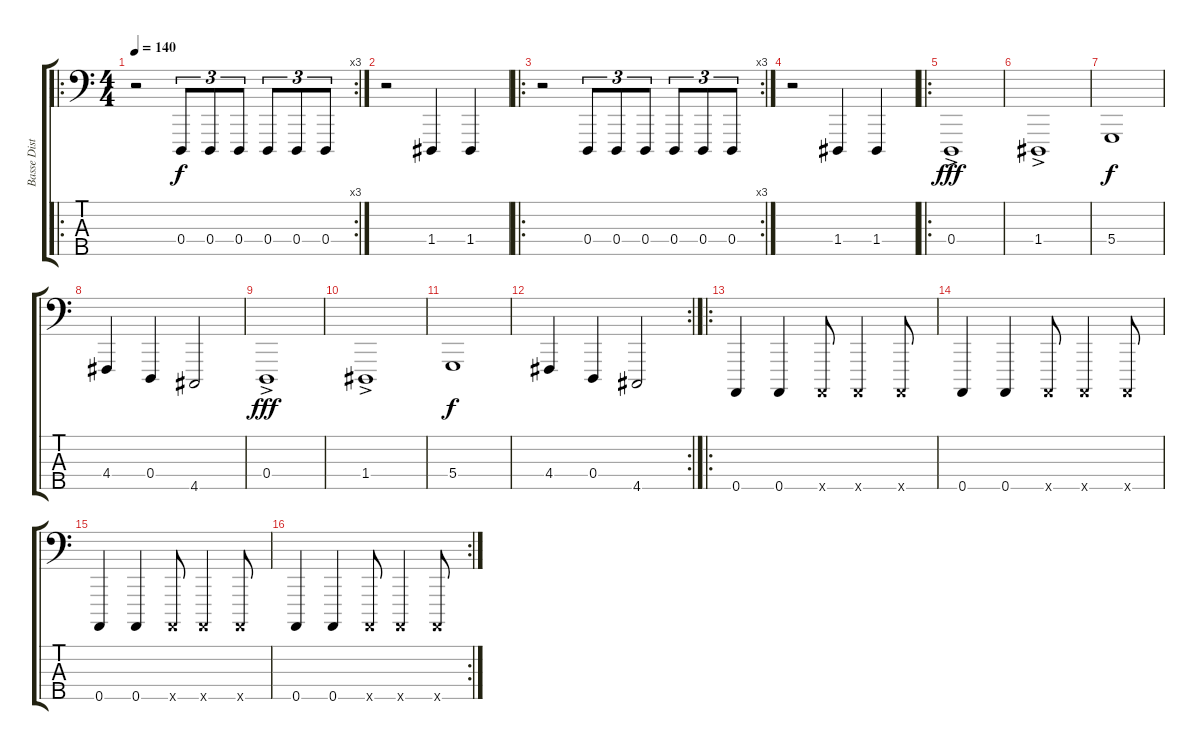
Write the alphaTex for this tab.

\track ("Basse Disto" "Basse Dist") {instrument lead8bassandlead}
\staff {score tabs}
\tuning (F2 C2 G1 D1 A0) {hide}
\ro
\rc 3
\ts (4 4)
\tempo 140
\clef f4
\ks c
r.2{dy f} 0.4.8{tu (3 2)} 0.4.8{tu (3 2)} 0.4.8{tu (3 2)} 0.4.8{tu (3 2)} 0.4.8{tu (3 2)} 0.4.8{tu (3 2)} |
r.2 1.4.4 1.4.4 |
\ro
\rc 3
r.2 0.4.8{tu (3 2)} 0.4.8{tu (3 2)} 0.4.8{tu (3 2)} 0.4.8{tu (3 2)} 0.4.8{tu (3 2)} 0.4.8{tu (3 2)} |
r.2 1.4.4 1.4.4 |
\ro
0.4{ac}.1{dy fff} |
1.4{ac}.1 |
5.4.1{dy f} |
4.4.4 0.4.4 4.5.2 |
0.4{ac}.1{dy fff} |
1.4{ac}.1 |
5.4.1{dy f} |
\rc 2
4.4.4 0.4.4 4.5.2 |
\ro
0.5.4 0.5.4 0.5{x}.8 0.5{x}.4 0.5{x}.8 |
0.5.4 0.5.4 0.5{x}.8 0.5{x}.4 0.5{x}.8 |
0.5.4 0.5.4 0.5{x}.8 0.5{x}.4 0.5{x}.8 |
\rc 2
0.5.4 0.5.4 0.5{x}.8 0.5{x}.4 0.5{x}.8
